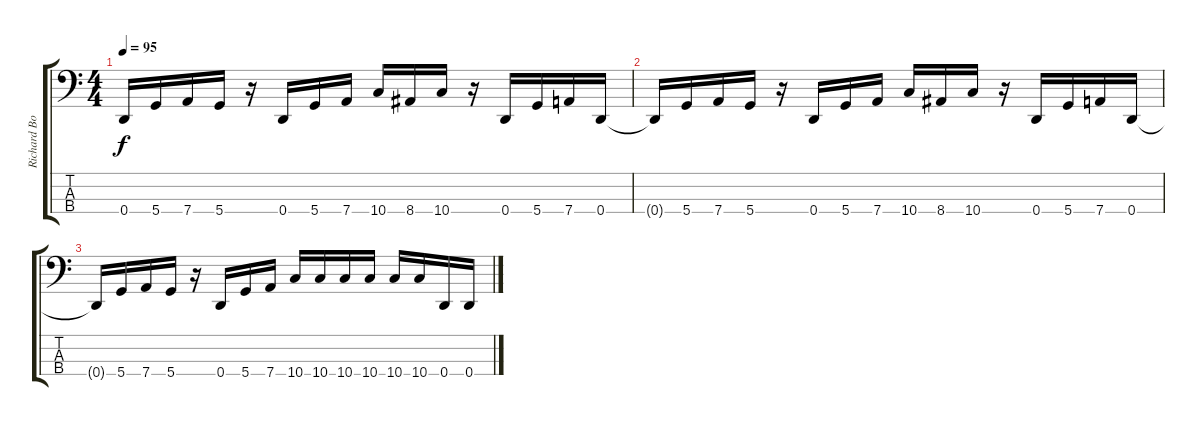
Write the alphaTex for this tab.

\track ("Richard Boucher" "Richard Bo") {instrument electricbassfinger}
\staff {score tabs}
\tuning (G2 D2 A1 D1) {hide}
\ts (4 4)
\tempo 95
\clef f4
\ks c
0.4{t}.16{dy f} 5.4.16 7.4.16 5.4.16 r.16 0.4.16 5.4.16 7.4.16 10.4.16 8.4.16 10.4.16 r.16 0.4.16 5.4.16 7.4.16 0.4.16 |
0.4{t}.16 5.4.16 7.4.16 5.4.16 r.16 0.4.16 5.4.16 7.4.16 10.4.16 8.4.16 10.4.16 r.16 0.4.16 5.4.16 7.4.16 0.4.16 |
0.4{t}.16 5.4.16 7.4.16 5.4.16 r.16 0.4.16 5.4.16 7.4.16 10.4.16 10.4.16 10.4.16 10.4.16 10.4.16 10.4.16 0.4.16 0.4.16
